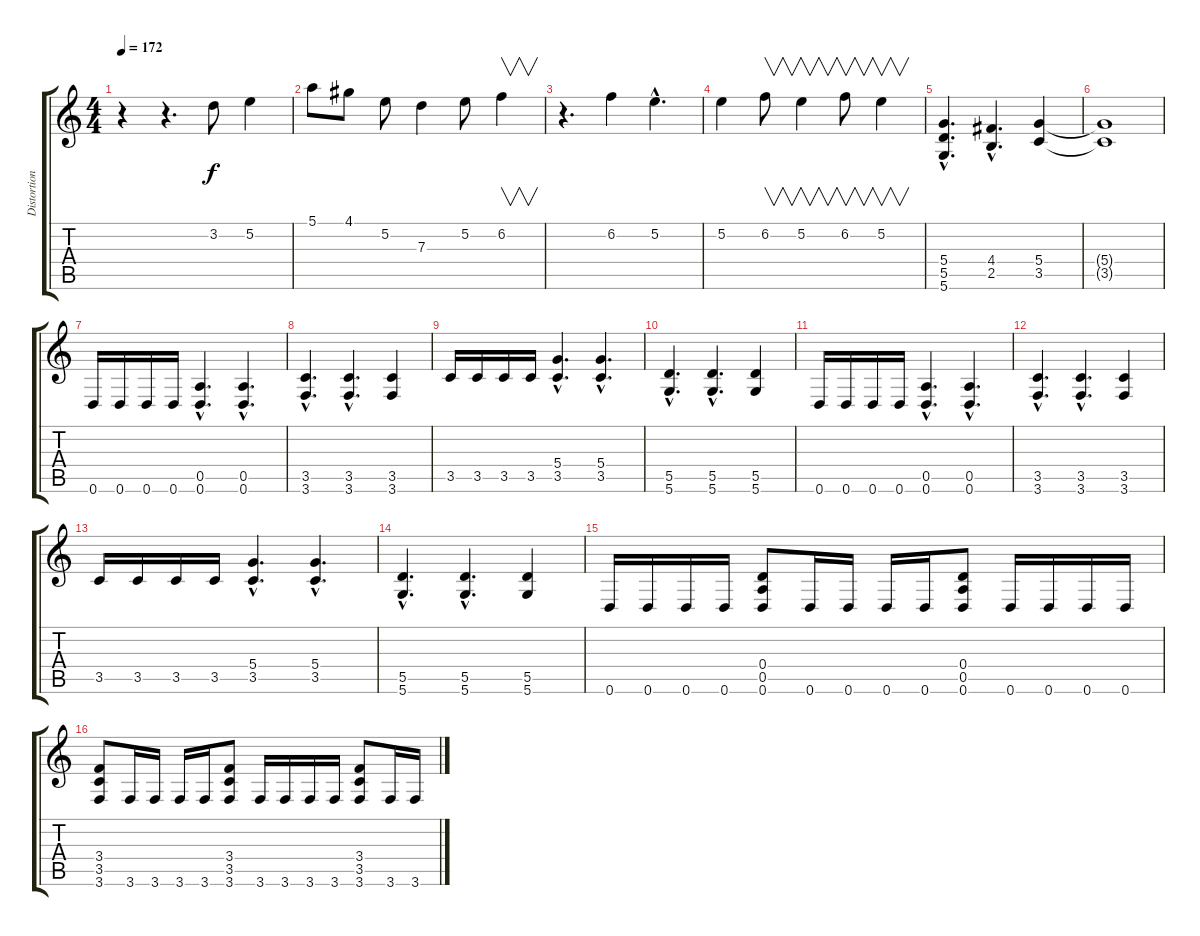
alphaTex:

\track ("Distortion Guitar 2" "Distortion") {instrument distortionguitar}
\staff {score tabs}
\tuning (E4 B3 G3 D3 A2 D2) {hide}
\ts (4 4)
\tempo 172
\clef g2
\ks c
r.4{dy f} r.4{d} 3.2.8 5.2.4 |
5.1.8 4.1.8 5.2.8 7.3.4 5.2.8 6.2.4{v} |
r.4{d} 6.2.4 5.2{hac}.4{d} |
5.2.4 6.2.8{v} 5.2.4{v} 6.2.8{v} 5.2.4{v} |
(5.4{hac} 5.5{hac} 5.6{hac}).4{d} (4.4{hac} 2.5{hac}).4{d} (5.4 3.5).4 |
(5.4{t} 3.5{t}).1 |
0.6.16 0.6.16 0.6.16 0.6.16 (0.5{hac} 0.6{hac}).4{d} (0.5{hac} 0.6{hac}).4{d} |
(3.5{hac} 3.6{hac}).4{d} (3.5{hac} 3.6{hac}).4{d} (3.5 3.6).4 |
3.5.16 3.5.16 3.5.16 3.5.16 (5.4{hac} 3.5{hac}).4{d} (5.4{hac} 3.5{hac}).4{d} |
(5.5{hac} 5.6{hac}).4{d} (5.5{hac} 5.6{hac}).4{d} (5.5 5.6).4 |
0.6.16 0.6.16 0.6.16 0.6.16 (0.5{hac} 0.6{hac}).4{d} (0.5{hac} 0.6{hac}).4{d} |
(3.5{hac} 3.6{hac}).4{d} (3.5{hac} 3.6{hac}).4{d} (3.5 3.6).4 |
3.5.16 3.5.16 3.5.16 3.5.16 (5.4{hac} 3.5{hac}).4{d} (5.4{hac} 3.5{hac}).4{d} |
(5.5{hac} 5.6{hac}).4{d} (5.5{hac} 5.6{hac}).4{d} (5.5 5.6).4 |
0.6.16 0.6.16 0.6.16 0.6.16 (0.4 0.5 0.6).8 0.6.16 0.6.16 0.6.16 0.6.16 (0.4 0.5 0.6).8 0.6.16 0.6.16 0.6.16 0.6.16 |
(3.4 3.5 3.6).8 3.6.16 3.6.16 3.6.16 3.6.16 (3.4 3.5 3.6).8 3.6.16 3.6.16 3.6.16 3.6.16 (3.4 3.5 3.6).8 3.6.16 3.6.16
